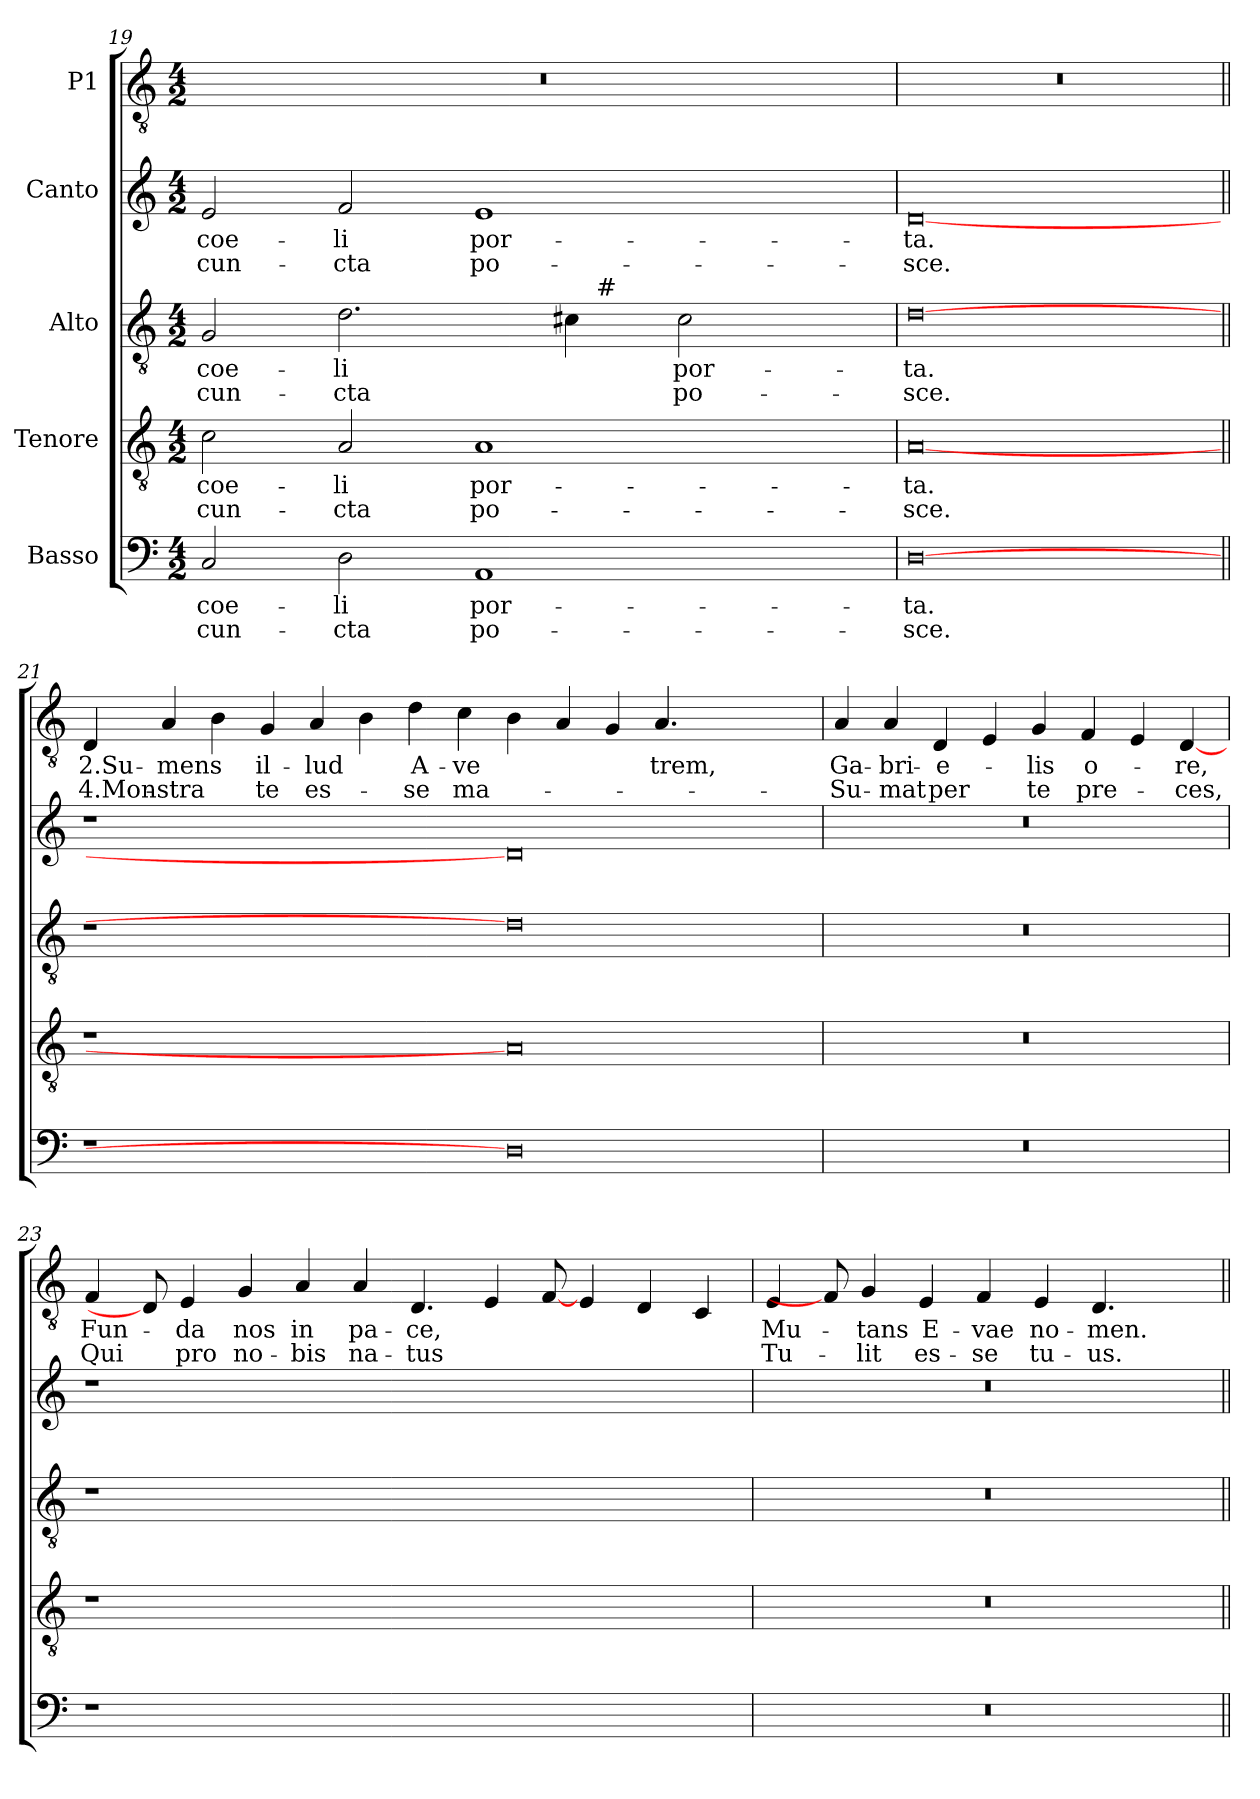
**kern	**text	**text	**kern	**text	**text	**kern	**text	**text	**kern	**text	**text	**kern	**text	**text
*part5	*part5	*part5	*part4	*part4	*part4	*part3	*part3	*part3	*part2	*part2	*part2	*part1	*part1	*part1
*staff5	*staff5	*staff5	*staff4	*staff4	*staff4	*staff3	*staff3	*staff3	*staff2	*staff2	*staff2	*staff1	*staff1	*staff1
*I"Basso	*	*	*I"Tenore	*	*	*I"Alto	*	*	*I"Canto	*	*	*I"P1	*	*
*clefF4	*	*	*clefGv2	*	*	*clefGv2	*	*	*clefG2	*	*	*clefGv2	*	*
*	*	*	*ITrd7c12	*	*	*ITrd7c12	*	*	*	*	*	*ITrd7c12	*	*
*k[]	*	*	*k[]	*	*	*k[]	*	*	*k[]	*	*	*k[]	*	*
*C:	*	*	*C:	*	*	*C:	*	*	*C:	*	*	*C:	*	*
*M4/2	*	*	*M4/2	*	*	*M4/2	*	*	*M4/2	*	*	*M4/2	*	*
=19	=19	=19	=19	=19	=19	=19	=19	=19	=19	=19	=19	=19	=19	=19
!	!LO:LY:b:color=#000000	!LO:LY:b:color=#000000	!	!	!	!	!	!	!	!	!	!	!	!
!	!	!	!	!LO:LY:b:color=#000000	!LO:LY:b:color=#000000	!	!	!	!	!	!	!	!	!
!	!	!	!	!	!	!	!LO:LY:b:color=#000000	!LO:LY:b:color=#000000	!	!	!	!	!	!
!	!	!	!	!	!	!	!	!	!	!LO:LY:b:color=#000000	!LO:LY:b:color=#000000	!LO:N:vis=1	!	!
*	*	*	*	*	*	*^	*	*	*	*	*	*	*	*
2Ci/	coe-	cun-	2Ci\	coe-	cun-	2GGi/	1ryy	coe-	cun-	2ei/	coe-	cun-	0r	.	.
!	!LO:LY:b:color=#000000	!LO:LY:b:color=#000000	!	!	!	!	!	!	!	!	!	!	!	!	!
!	!	!	!	!LO:LY:b:color=#000000	!LO:LY:b:color=#000000	!	!	!	!	!	!	!	!	!	!
!	!	!	!	!	!	!	!	!LO:LY:b:color=#000000	!LO:LY:b:color=#000000	!	!	!	!	!	!
!	!	!	!	!	!	!	!	!	!	!	!LO:LY:b:color=#000000	!LO:LY:b:color=#000000	!	!	!
2Di\	-li	-cta	2AAi/	-li	-cta	2.Di\	.	-li	-cta	2fi/	-li	-cta	.	.	.
!	!LO:LY:b:color=#000000	!LO:LY:b:color=#000000	!	!	!	!	!	!	!	!	!	!	!	!	!
!	!	!	!	!LO:LY:b:color=#000000	!LO:LY:b:color=#000000	!	!	!	!	!	!	!	!	!	!
!	!	!	!	!	!	!	!	!	!	!	!LO:LY:b:color=#000000	!LO:LY:b:color=#000000	!	!	!
1AAi	por-	po-	1AAi	por-	po-	.	4ryy	.	.	1ei	por-	po-	.	.	.
.	.	.	.	.	.	4C#i\	32ryy	.	.	.	.	.	.	.	.
.	.	.	.	.	.	.	256ryy	.	.	.	.	.	.	.	.
!	!	!	!	!	!	!	!LO:TX:a:t=#	!	!	!	!	!	!	!	!
.	.	.	.	.	.	.	2ryy	.	.	.	.	.	.	.	.
!	!	!	!	!	!	!	!	!LO:LY:b:color=#000000	!LO:LY:b:color=#000000	!	!	!	!	!	!
.	.	.	.	.	.	2C#i\	.	por-	po-	.	.	.	.	.	.
.	.	.	.	.	.	.	8ryy	.	.	.	.	.	.	.	.
.	.	.	.	.	.	.	16ryy	.	.	.	.	.	.	.	.
.	.	.	.	.	.	.	64..ryy	.	.	.	.	.	.	.	.
*	*	*	*	*	*	*v	*v	*	*	*	*	*	*	*	*
=20	=20	=20	=20	=20	=20	=20	=20	=20	=20	=20	=20	=20	=20	=20
*	*	*	*	*	*	*^	*	*	*	*	*	*	*	*
!	!LO:LY:b:color=#000000	!LO:LY:b:color=#000000	!	!	!	!	!	!	!	!	!	!	!	!	!
*	*	*	*	*	*	*v	*v	*	*	*	*	*	*	*	*
*	*	*	*	*	*	*^	*	*	*	*	*	*	*	*
!	!	!	!	!LO:LY:b:color=#000000	!LO:LY:b:color=#000000	!	!	!	!	!	!	!	!	!	!
*	*	*	*	*	*	*v	*v	*	*	*	*	*	*	*	*
*	*	*	*	*	*	*^	*	*	*	*	*	*	*	*
!	!	!	!	!	!	!	!	!LO:LY:b:color=#000000	!LO:LY:b:color=#000000	!	!	!	!	!	!
*	*	*	*	*	*	*v	*v	*	*	*	*	*	*	*	*
*	*	*	*	*	*	*^	*	*	*	*	*	*	*	*
!	!	!	!	!	!	!	!	!	!	!	!LO:LY:b:color=#000000	!LO:LY:b:color=#000000	!LO:N:vis=1	!	!
*	*	*	*	*	*	*v	*v	*	*	*	*	*	*	*	*
[0Di	-ta.	-sce.	[0AAi	-ta.	-sce.	[0Di	-ta.	-sce.	[0di	-ta.	-sce.	0r	.	.
!!LO:LB:g=z
=21||	=21||	=21||	=21||	=21||	=21||	=21||	=21||	=21||	=21||	=21||	=21||	=21||	=21||	=21||
!LO:N:vis=1	!	!	!LO:N:vis=1	!	!	!LO:N:vis=1	!	!	!LO:N:vis=1	!	!	!	!	!
!	!	!	!	!	!	!	!	!	!	!	!	!	!LO:LY:b:color=#000000	!LO:LY:b:color=#000000
0r	.	.	0r	.	.	0r	.	.	0r	.	.	4DDi/	2.Su-	4.Mon-
!	!	!	!	!	!	!	!	!	!	!	!	!	!LO:LY:b:color=#000000	!LO:LY:b:color=#000000
.	.	.	.	.	.	.	.	.	.	.	.	4AAi/	-mens	-stra
.	.	.	.	.	.	.	.	.	.	.	.	4BBi\	.	.
!	!	!	!	!	!	!	!	!	!	!	!	!	!LO:LY:b:color=#000000	!LO:LY:b:color=#000000
.	.	.	.	.	.	.	.	.	.	.	.	4GGi/	il-	te
!	!	!	!	!	!	!	!	!	!	!	!	!	!LO:LY:b:color=#000000	!LO:LY:b:color=#000000
.	.	.	.	.	.	.	.	.	.	.	.	4AAi/	-lud	es-
.	.	.	.	.	.	.	.	.	.	.	.	4BBi\	.	.
!	!	!	!	!	!	!	!	!	!	!	!	!	!LO:LY:b:color=#000000	!LO:LY:b:color=#000000
.	.	.	.	.	.	.	.	.	.	.	.	4Di\	A-	-se
!	!	!	!	!	!	!	!	!	!	!	!	!	!LO:LY:b:color=#000000	!LO:LY:b:color=#000000
.	.	.	.	.	.	.	.	.	.	.	.	4Ci\	-ve	ma-
0Di]	.	.	0AAi]	.	.	0Di]	.	.	0di]	.	.	4BBi\	.	.
.	.	.	.	.	.	.	.	.	.	.	.	4AAi/	.	.
.	.	.	.	.	.	.	.	.	.	.	.	4GGi/	.	.
!	!	!	!	!	!	!	!	!	!	!	!	!	!LO:LY:b:color=#000000	!
.	.	.	.	.	.	.	.	.	.	.	.	4.AAi/	-trem,	.
.	.	.	.	.	.	.	.	.	.	.	.	2..ryy	.	.
=22`	=22`	=22`	=22`	=22`	=22`	=22`	=22`	=22`	=22`	=22`	=22`	=22`	=22`	=22`
!LO:N:vis=1	!	!	!LO:N:vis=1	!	!	!LO:N:vis=1	!	!	!LO:N:vis=1	!	!	!	!	!
!	!	!	!	!	!	!	!	!	!	!	!	!	!LO:LY:b:color=#000000	!LO:LY:b:color=#000000
0r	.	.	0r	.	.	0r	.	.	0r	.	.	4AAi/	Ga-	Su-
!	!	!	!	!	!	!	!	!	!	!	!	!	!LO:LY:b:color=#000000	!LO:LY:b:color=#000000
.	.	.	.	.	.	.	.	.	.	.	.	4AAi/	-bri-	-mat
!	!	!	!	!	!	!	!	!	!	!	!	!	!LO:LY:b:color=#000000	!LO:LY:b:color=#000000
.	.	.	.	.	.	.	.	.	.	.	.	4DDi/	-e-	per
.	.	.	.	.	.	.	.	.	.	.	.	4EEi/	.	.
!	!	!	!	!	!	!	!	!	!	!	!	!	!LO:LY:b:color=#000000	!LO:LY:b:color=#000000
.	.	.	.	.	.	.	.	.	.	.	.	4GGi/	-lis	te
!	!	!	!	!	!	!	!	!	!	!	!	!	!LO:LY:b:color=#000000	!LO:LY:b:color=#000000
.	.	.	.	.	.	.	.	.	.	.	.	4FFi/	o-	pre-
.	.	.	.	.	.	.	.	.	.	.	.	4EEi/	.	.
!	!	!	!	!	!	!	!	!	!	!	!	!	!LO:LY:b:color=#000000	!LO:LY:b:color=#000000
.	.	.	.	.	.	.	.	.	.	.	.	[4DDi/	-re,	-ces,
!!LO:LB:g=z
=23'	=23'	=23'	=23'	=23'	=23'	=23'	=23'	=23'	=23'	=23'	=23'	=23'	=23'	=23'
!LO:N:vis=1	!	!	!LO:N:vis=1	!	!	!LO:N:vis=1	!	!	!LO:N:vis=1	!	!	!	!	!
!	!	!	!	!	!	!	!	!	!	!	!	!	!LO:LY:b:color=#000000	!LO:LY:b:color=#000000
0r	.	.	0r	.	.	0r	.	.	0r	.	.	4FFi/	Fun-	Qui
.	.	.	.	.	.	.	.	.	.	.	.	8DDi/]	.	.
!	!	!	!	!	!	!	!	!	!	!	!	!	!LO:LY:b:color=#000000	!LO:LY:b:color=#000000
.	.	.	.	.	.	.	.	.	.	.	.	4EEi/	-da	pro
!	!	!	!	!	!	!	!	!	!	!	!	!	!LO:LY:b:color=#000000	!LO:LY:b:color=#000000
.	.	.	.	.	.	.	.	.	.	.	.	4GGi/	nos	no-
!	!	!	!	!	!	!	!	!	!	!	!	!	!LO:LY:b:color=#000000	!LO:LY:b:color=#000000
.	.	.	.	.	.	.	.	.	.	.	.	4AAi/	in	-bis
!	!	!	!	!	!	!	!	!	!	!	!	!	!LO:LY:b:color=#000000	!LO:LY:b:color=#000000
.	.	.	.	.	.	.	.	.	.	.	.	4AAi/	pa-	na-
!	!	!	!	!	!	!	!	!	!	!	!	!	!LO:LY:b:color=#000000	!LO:LY:b:color=#000000
.	.	.	.	.	.	.	.	.	.	.	.	4.DDi/	-ce,	-tus
.	.	.	.	.	.	.	.	.	.	.	.	4EEi/	.	.
2..ryy	.	.	2..ryy	.	.	2..ryy	.	.	2..ryy	.	.	[8FFi/	.	.
.	.	.	.	.	.	.	.	.	.	.	.	4EEi/	.	.
.	.	.	.	.	.	.	.	.	.	.	.	4DDi/	.	.
.	.	.	.	.	.	.	.	.	.	.	.	4CCi/	.	.
=24`	=24`	=24`	=24`	=24`	=24`	=24`	=24`	=24`	=24`	=24`	=24`	=24`	=24`	=24`
!LO:N:vis=1	!	!	!LO:N:vis=1	!	!	!LO:N:vis=1	!	!	!LO:N:vis=1	!	!	!	!	!
!	!	!	!	!	!	!	!	!	!	!	!	!	!LO:LY:b:color=#000000	!LO:LY:b:color=#000000
0r	.	.	0r	.	.	0r	.	.	0r	.	.	4EEi/	Mu-	Tu-
.	.	.	.	.	.	.	.	.	.	.	.	8FFi/]	.	.
!	!	!	!	!	!	!	!	!	!	!	!	!	!LO:LY:b:color=#000000	!LO:LY:b:color=#000000
.	.	.	.	.	.	.	.	.	.	.	.	4GGi/	-tans	-lit
!	!	!	!	!	!	!	!	!	!	!	!	!	!LO:LY:b:color=#000000	!LO:LY:b:color=#000000
.	.	.	.	.	.	.	.	.	.	.	.	4EEi/	E-	es-
!	!	!	!	!	!	!	!	!	!	!	!	!	!LO:LY:b:color=#000000	!LO:LY:b:color=#000000
.	.	.	.	.	.	.	.	.	.	.	.	4FFi/	-vae	-se
!	!	!	!	!	!	!	!	!	!	!	!	!	!LO:LY:b:color=#000000	!LO:LY:b:color=#000000
.	.	.	.	.	.	.	.	.	.	.	.	4EEi/	no-	tu-
!	!	!	!	!	!	!	!	!	!	!	!	!	!LO:LY:b:color=#000000	!LO:LY:b:color=#000000
.	.	.	.	.	.	.	.	.	.	.	.	4.DDi/	-men.	-us.
.	.	.	.	.	.	.	.	.	.	.	.	4ryy	.	.
=||	=||	=||	=||	=||	=||	=||	=||	=||	=||	=||	=||	=||	=||	=||
*-	*-	*-	*-	*-	*-	*-	*-	*-	*-	*-	*-	*-	*-	*-
